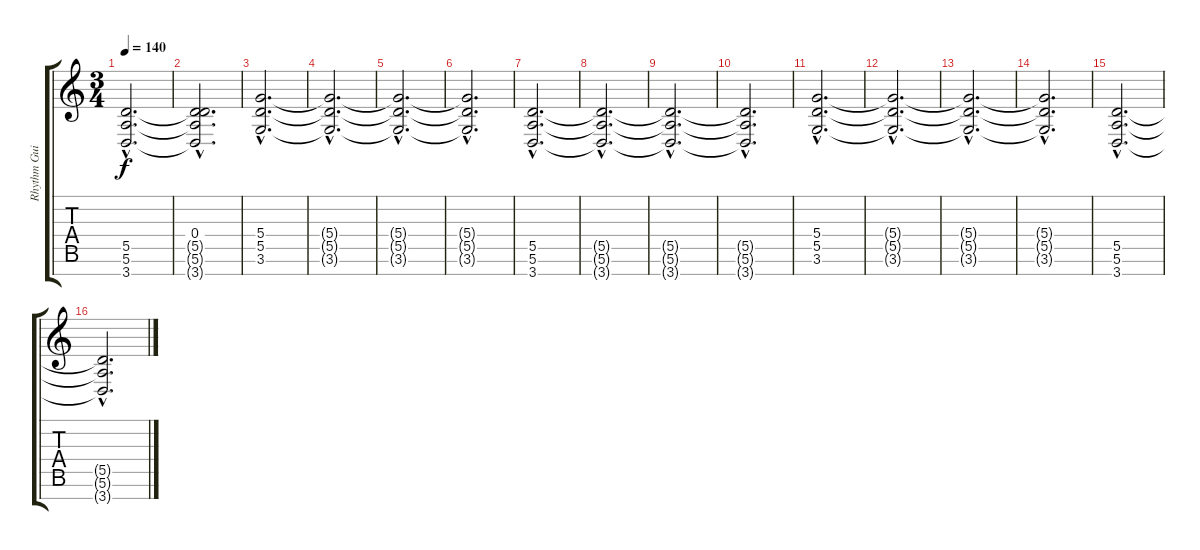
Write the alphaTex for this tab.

\track ("Rhythm Guitar" "Rhythm Gui") {instrument distortionguitar}
\staff {score tabs}
\tuning (E4 B3 G3 D3 A2 E2 B1) {hide}
\ts (3 4)
\tempo 140
\clef g2
\ks c
(5.5{hac t} 5.6{hac t} 3.7{hac t}).2{d dy f} |
(0.4{hac} 5.5{hac t} 5.6{hac t} 3.7{hac t}).2{d} |
(5.4{hac} 5.5{hac} 3.6{hac}).2{d} |
(5.4{hac t} 5.5{hac t} 3.6{hac t}).2{d} |
(5.4{hac t} 5.5{hac t} 3.6{hac t}).2{d} |
(5.4{hac t} 5.5{hac t} 3.6{hac t}).2{d} |
(5.5{hac} 5.6{hac} 3.7{hac}).2{d} |
(5.5{hac t} 5.6{hac t} 3.7{hac t}).2{d} |
(5.5{hac t} 5.6{hac t} 3.7{hac t}).2{d} |
(5.5{hac t} 5.6{hac t} 3.7{hac t}).2{d} |
(5.4{hac} 5.5{hac} 3.6{hac}).2{d} |
(5.4{hac t} 5.5{hac t} 3.6{hac t}).2{d} |
(5.4{hac t} 5.5{hac t} 3.6{hac t}).2{d} |
(5.4{hac t} 5.5{hac t} 3.6{hac t}).2{d} |
(5.5{hac} 5.6{hac} 3.7{hac}).2{d} |
(5.5{hac t} 5.6{hac t} 3.7{hac t}).2{d}
